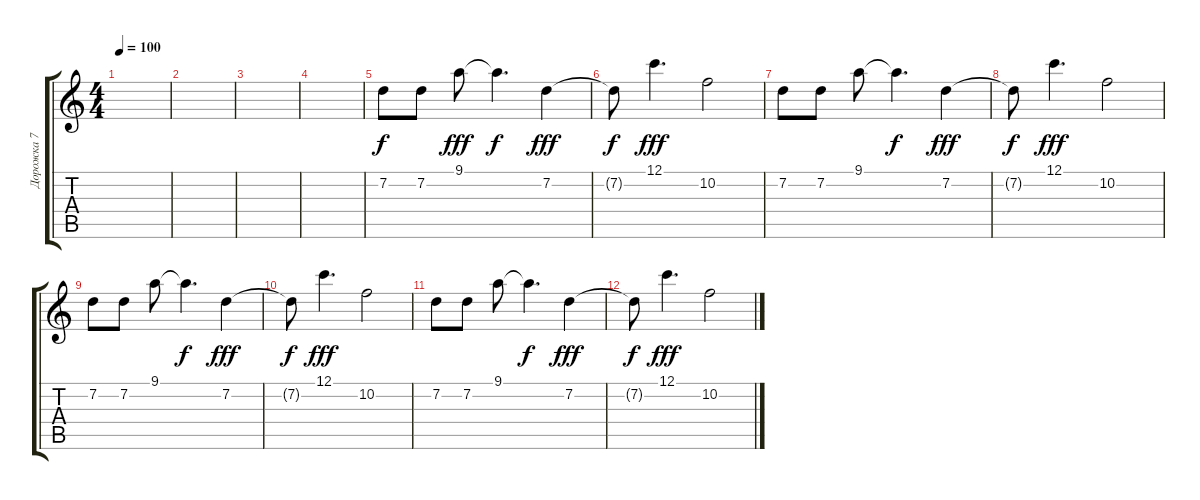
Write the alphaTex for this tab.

\track ("Дорожка 7" "Дорожка 7") {instrument acousticguitarsteel}
\staff {score tabs}
\tuning (C4 G3 Eb3 Bb2 F2 C2) {hide}
\ts (4 4)
\tempo 100
\clef g2
\ks c
|
|
|
|
7.2.8 7.2.8{dy f} 9.1.8{dy fff} 9.1{t}.4{d dy f} 7.2.4{dy fff} |
7.2{t}.8{dy f} 12.1.4{d dy fff} 10.2.2 |
7.2.8 7.2.8 9.1.8 9.1{t}.4{d dy f} 7.2.4{dy fff} |
7.2{t}.8{dy f} 12.1.4{d dy fff} 10.2.2 |
7.2.8 7.2.8 9.1.8 9.1{t}.4{d dy f} 7.2.4{dy fff} |
7.2{t}.8{dy f} 12.1.4{d dy fff} 10.2.2 |
7.2.8 7.2.8 9.1.8 9.1{t}.4{d dy f} 7.2.4{dy fff} |
7.2{t}.8{dy f} 12.1.4{d dy fff} 10.2.2
